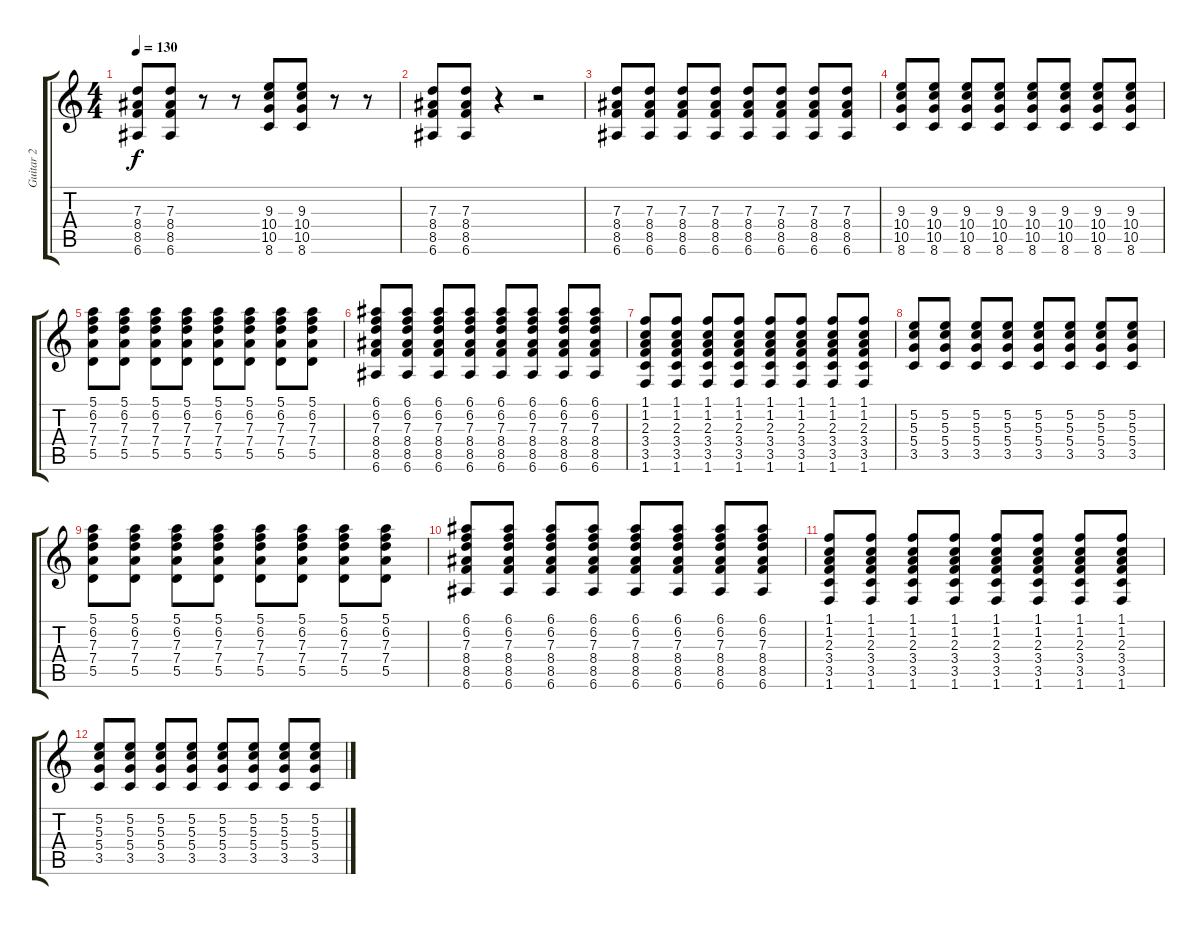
\track ("Guitar 2" "Guitar 2") {instrument electricguitarclean}
\staff {score tabs}
\tuning (E4 B3 G3 D3 A2 E2) {hide}
\ts (4 4)
\tempo 130
\clef g2
\ks c
(7.3 8.4 8.5 6.6).8{dy f} (7.3 8.4 8.5 6.6).8 r.8 r.8 (9.3 10.4 10.5 8.6).8 (9.3 10.4 10.5 8.6).8 r.8 r.8 |
(7.3 8.4 8.5 6.6).8 (7.3 8.4 8.5 6.6).8 r.4 r.2 |
(7.3 8.4 8.5 6.6).8 (7.3 8.4 8.5 6.6).8 (7.3 8.4 8.5 6.6).8 (7.3 8.4 8.5 6.6).8 (7.3 8.4 8.5 6.6).8 (7.3 8.4 8.5 6.6).8 (7.3 8.4 8.5 6.6).8 (7.3 8.4 8.5 6.6).8 |
(9.3 10.4 10.5 8.6).8 (9.3 10.4 10.5 8.6).8 (9.3 10.4 10.5 8.6).8 (9.3 10.4 10.5 8.6).8 (9.3 10.4 10.5 8.6).8 (9.3 10.4 10.5 8.6).8 (9.3 10.4 10.5 8.6).8 (9.3 10.4 10.5 8.6).8 |
(5.1 6.2 7.3 7.4 5.5).8 (5.1 6.2 7.3 7.4 5.5).8 (5.1 6.2 7.3 7.4 5.5).8 (5.1 6.2 7.3 7.4 5.5).8 (5.1 6.2 7.3 7.4 5.5).8 (5.1 6.2 7.3 7.4 5.5).8 (5.1 6.2 7.3 7.4 5.5).8 (5.1 6.2 7.3 7.4 5.5).8 |
(6.1 6.2 7.3 8.4 8.5 6.6).8 (6.1 6.2 7.3 8.4 8.5 6.6).8 (6.1 6.2 7.3 8.4 8.5 6.6).8 (6.1 6.2 7.3 8.4 8.5 6.6).8 (6.1 6.2 7.3 8.4 8.5 6.6).8 (6.1 6.2 7.3 8.4 8.5 6.6).8 (6.1 6.2 7.3 8.4 8.5 6.6).8 (6.1 6.2 7.3 8.4 8.5 6.6).8 |
(1.1 1.2 2.3 3.4 3.5 1.6).8 (1.1 1.2 2.3 3.4 3.5 1.6).8 (1.1 1.2 2.3 3.4 3.5 1.6).8 (1.1 1.2 2.3 3.4 3.5 1.6).8 (1.1 1.2 2.3 3.4 3.5 1.6).8 (1.1 1.2 2.3 3.4 3.5 1.6).8 (1.1 1.2 2.3 3.4 3.5 1.6).8 (1.1 1.2 2.3 3.4 3.5 1.6).8 |
(5.2 5.3 5.4 3.5).8 (5.2 5.3 5.4 3.5).8 (5.2 5.3 5.4 3.5).8 (5.2 5.3 5.4 3.5).8 (5.2 5.3 5.4 3.5).8 (5.2 5.3 5.4 3.5).8 (5.2 5.3 5.4 3.5).8 (5.2 5.3 5.4 3.5).8 |
(5.1 6.2 7.3 7.4 5.5).8 (5.1 6.2 7.3 7.4 5.5).8 (5.1 6.2 7.3 7.4 5.5).8 (5.1 6.2 7.3 7.4 5.5).8 (5.1 6.2 7.3 7.4 5.5).8 (5.1 6.2 7.3 7.4 5.5).8 (5.1 6.2 7.3 7.4 5.5).8 (5.1 6.2 7.3 7.4 5.5).8 |
(6.1 6.2 7.3 8.4 8.5 6.6).8 (6.1 6.2 7.3 8.4 8.5 6.6).8 (6.1 6.2 7.3 8.4 8.5 6.6).8 (6.1 6.2 7.3 8.4 8.5 6.6).8 (6.1 6.2 7.3 8.4 8.5 6.6).8 (6.1 6.2 7.3 8.4 8.5 6.6).8 (6.1 6.2 7.3 8.4 8.5 6.6).8 (6.1 6.2 7.3 8.4 8.5 6.6).8 |
(1.1 1.2 2.3 3.4 3.5 1.6).8 (1.1 1.2 2.3 3.4 3.5 1.6).8 (1.1 1.2 2.3 3.4 3.5 1.6).8 (1.1 1.2 2.3 3.4 3.5 1.6).8 (1.1 1.2 2.3 3.4 3.5 1.6).8 (1.1 1.2 2.3 3.4 3.5 1.6).8 (1.1 1.2 2.3 3.4 3.5 1.6).8 (1.1 1.2 2.3 3.4 3.5 1.6).8 |
(5.2 5.3 5.4 3.5).8 (5.2 5.3 5.4 3.5).8 (5.2 5.3 5.4 3.5).8 (5.2 5.3 5.4 3.5).8 (5.2 5.3 5.4 3.5).8 (5.2 5.3 5.4 3.5).8 (5.2 5.3 5.4 3.5).8 (5.2 5.3 5.4 3.5).8
